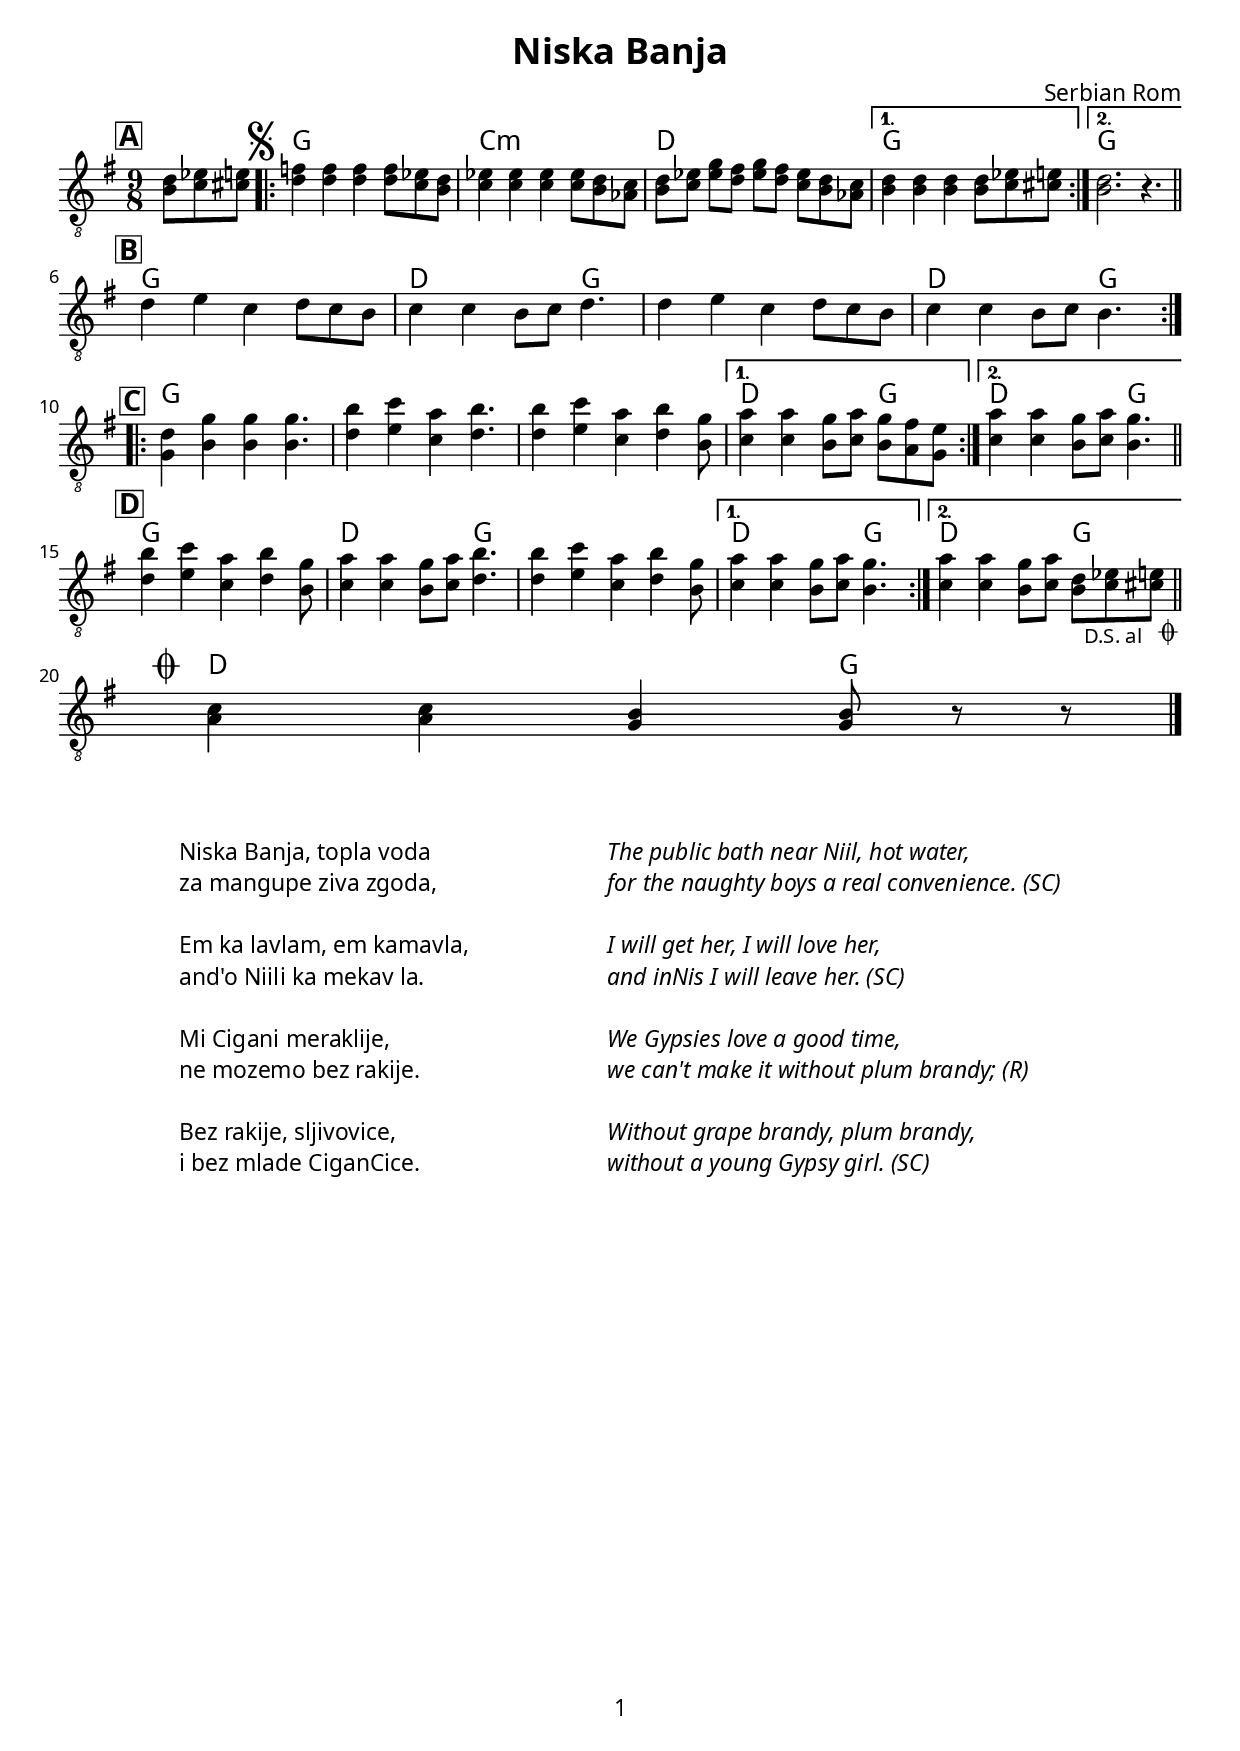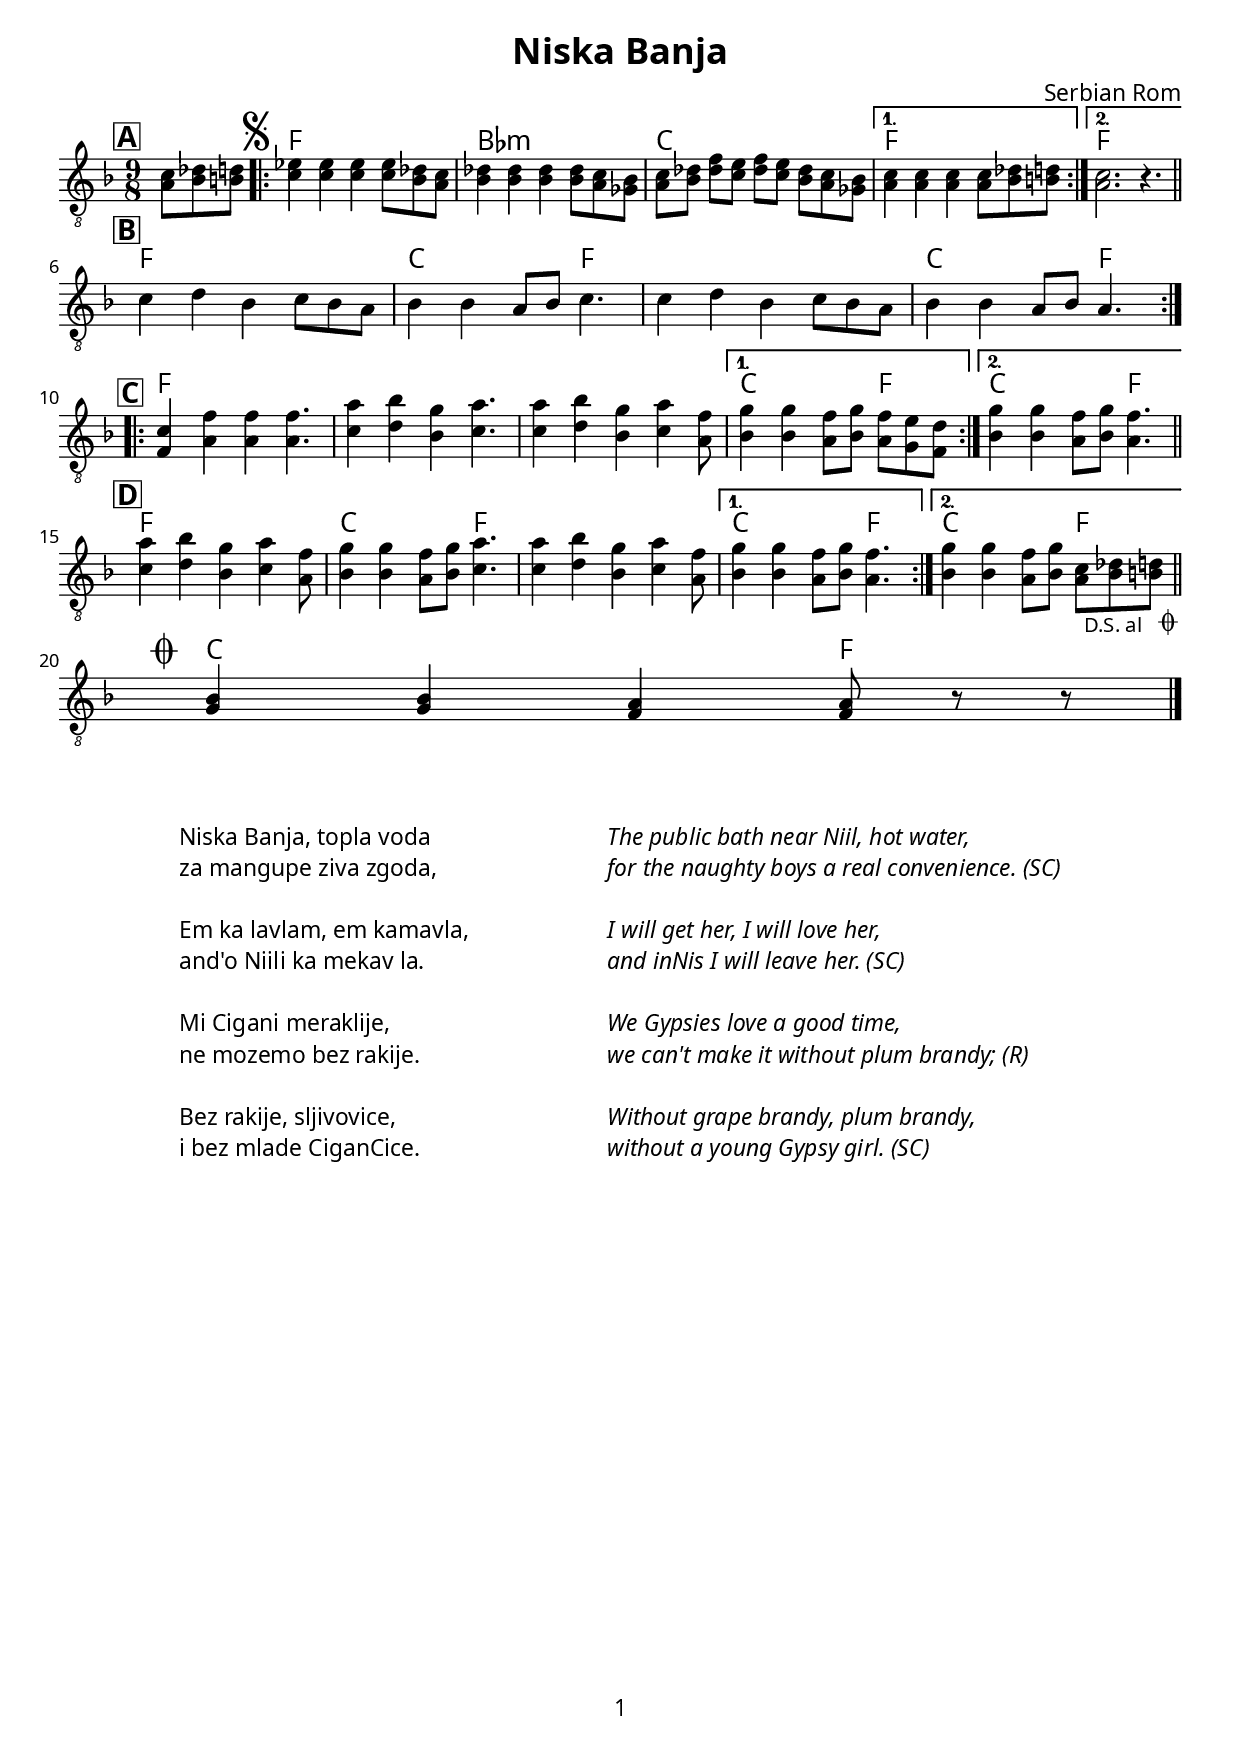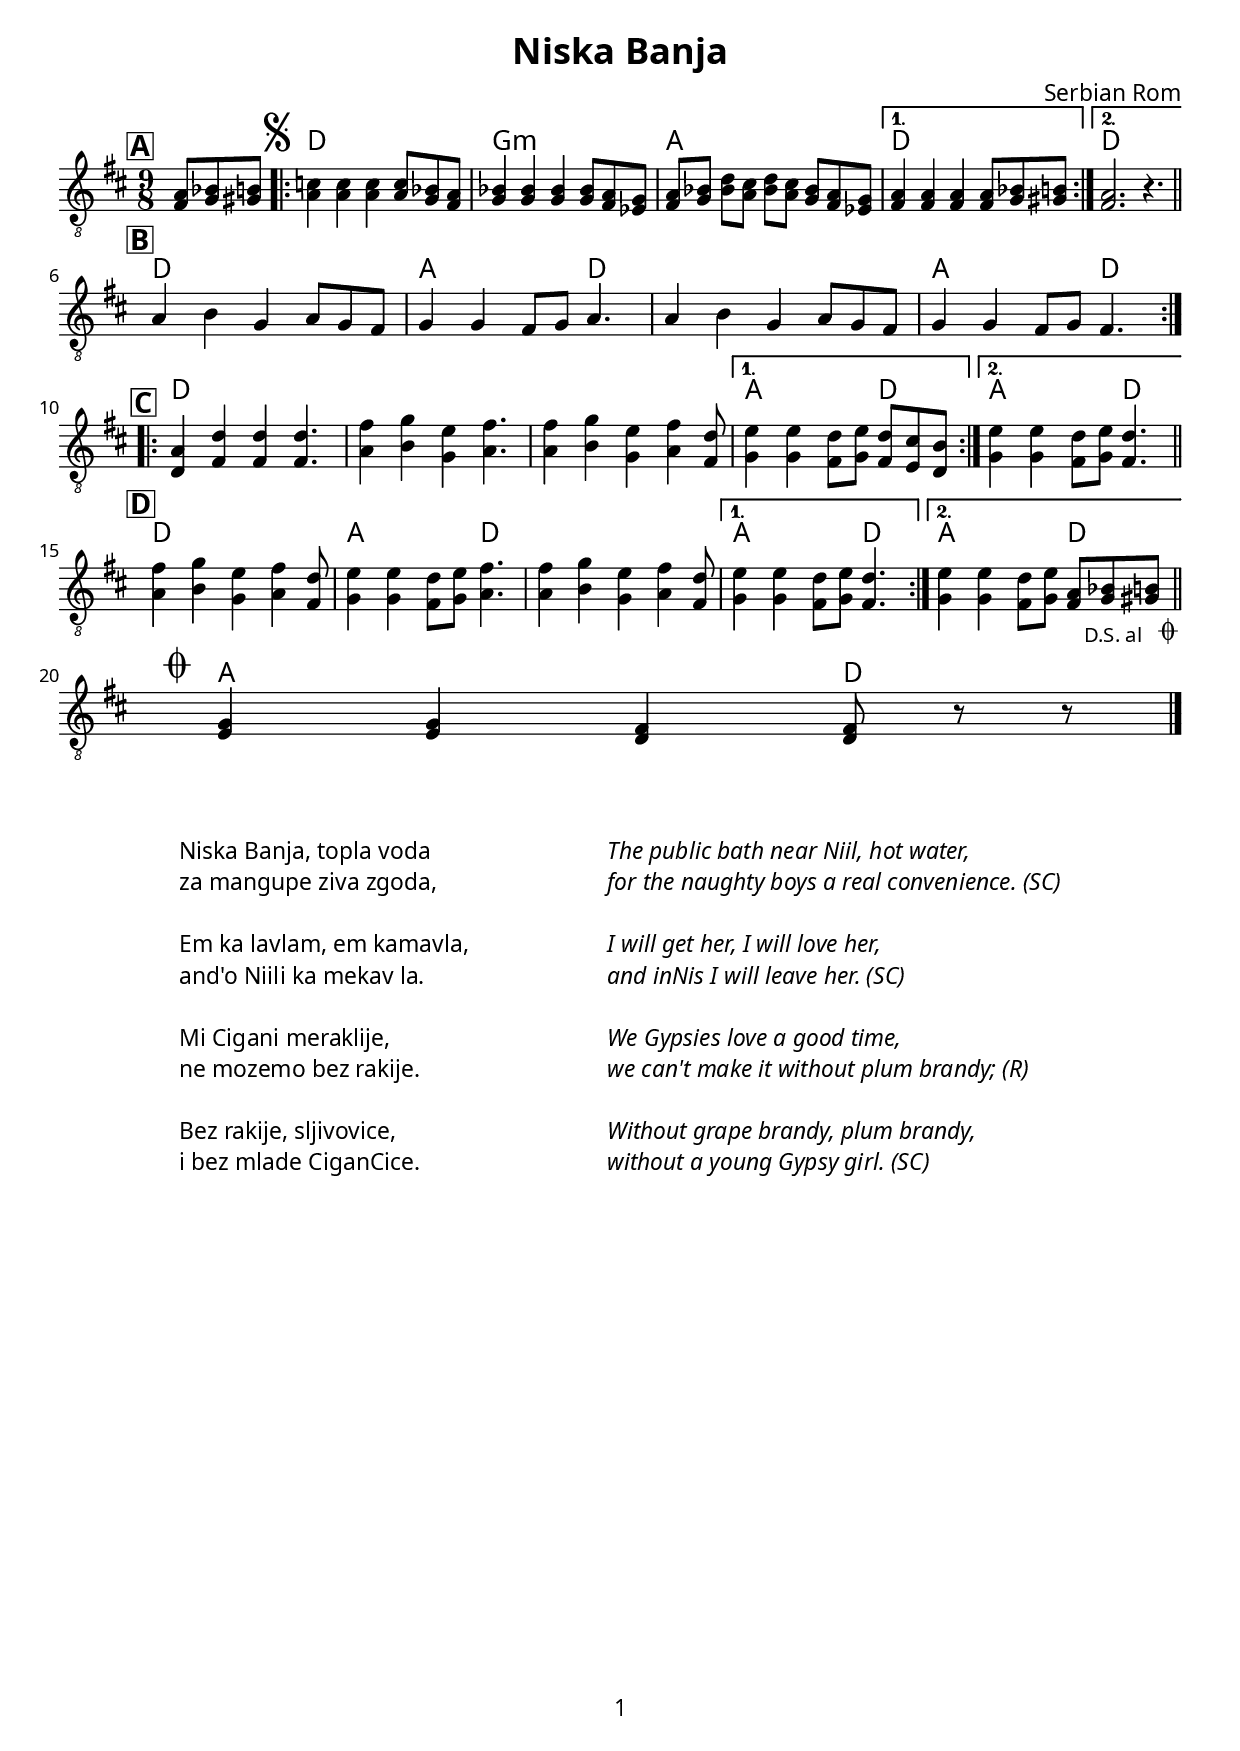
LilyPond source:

% {{{ PARAMETRI
  myTitle = "Niska Banja"
  mySubTitle = "Serbian Rom"
  myKey = \key f \major
  myTime = \time #'(2 2 2 3) 9/8
  myTempo =  #(ly:make-moment 190 4)
% }}}

% INTESTAZIONE {{{
\version "2.18.2"

\header {
  title = \myTitle
  composer = \mySubTitle
}

\paper{
  print-first-page-number = ##t
  oddHeaderMarkup = \markup \null
  evenHeaderMarkup = \markup \null
  oddFooterMarkup = \markup {
    \fill-line {
      \on-the-fly \print-page-number-check-first
      \fromproperty #'page:page-number-string
    }
  }
  evenFooterMarkup = \oddFooterMarkup
  #(set-global-staff-size 10)
  myStaffSize = #20
  fonts = #(make-pango-font-tree
  "FontAwesome"
  "FontAwesome"
  "FontAwesome"
  (/ myStaffSize 20))
}

global = {
  \myKey
  \numericTimeSignature
  \myTime
  \set Score.markFormatter = #format-mark-box-alphabet
}
\layout { indent = #0 }

toCoda = {
  % the align part
  \once \override Score.RehearsalMark.self-alignment-X = #RIGHT  
  \once \override Score.RehearsalMark.break-visibility = #begin-of-line-invisible
  \once \override Score.RehearsalMark.direction = #DOWN
  \once \override Score.RehearsalMark.font-size = #-1
  \mark \markup { { \lower #1 "D.S. al  " { \musicglyph #"scripts.coda"} } } 
}

fakeBar = {  
  \cadenzaOn
  \once \omit Score.TimeSignature
  \time 1/16
  s16 \bar ""
  \cadenzaOff
  \once \omit Score.TimeSignature
  \time #'(2 2 2 3) 9/8
}

%}}}

% {{{ PARTE A
  temaA = {
    \partial 4.  \new Voice <<
      {\partial 4. c8 des d |}
      {\partial 4. a8 bes b | }
    >>
    \mark \markup { \musicglyph #"scripts.segno" }
    \repeat volta 2 {
      \new Voice <<
        {ees4 ees ees ees8 des c | des4 des des des8 c bes | c8 des f e f e des c bes | }
        {c4 c c c8 bes a | bes4 bes bes bes8 a ges | a bes des c des c bes a ges | }
      >>
    }
    \alternative{
      {
        \new Voice <<
          {c4 c c c8 des d |}
          {a4 a a a8 bes b |}
        >>
      } 
      {
        \new Voice <<
          {c2. r4. | }
          {a2. s4. | }
        >>
      }
    }
  }

  accordiA = \chordmode{
    \set chordChanges = ##t
    \partial 4. s4. |
    \repeat volta 2{
      f1*9/8 | bes1*9/8:m | c1*9/8 |
    }
    \alternative{
      {f1*9/8|}
      {  \once \set chordChanges = ##f f1*9/8|}
    }
  }
% }}}

% {{{ PARTE B
  temaB = {
    \repeat volta 2 {
      c4 d bes c8 bes a | bes4 bes a8 bes c4. | c4 d bes c8 bes a | bes4 bes a8 bes a4. |
    }
  }

  accordiB = \chordmode{
    \repeat volta 2{
      f1*9/8 | c2 c4 f4. | f1*9/8 | c2 c4 f4. |
    }
  }
% }}}

% {{{ PARTE C
  temaC = {
    \repeat volta 2 {
      \new Voice <<
        {c4 f f f4. | a4 bes g a4. | a4 bes g a f8 |}
        {f,4 a a a4. | c4 d bes c4. | c4 d bes c a8 |}
      >>
    }
    \alternative{
      {
        \new Voice <<
          { g'4 g f8 g f e d | }
          { bes4 bes a8 bes a g f| }
        >>
      } 
      {
        \new Voice <<
          {g'4 g4 f8 g f4. |}
          {bes,4 bes a8 bes a4. |}
        >>
      }
    }
  }

  accordiC = \chordmode{
    \set chordChanges = ##t
    \repeat volta 2{ f1*9/8 | f1*9/8 | f1*9/8 | }
    \alternative{
      {c2 c4 f4. |}
      {c2 c4 f4. |}
    }
  }
% }}}

% {{{ PARTE D
  temaD = {
    \repeat volta 2 {
      \new Voice <<
        { a'4 bes g a f8 | g4 g f8 g a4. | a4 bes g a f8 |}
        { c4 d bes c a8 | bes4 bes a8 bes c4. | c4 d bes c a8 |}
      >>
    }
    \alternative{
      {
        \new Voice <<
          {g'4 g f8 g f4. | }
          {bes,4 bes a8 bes a4. |}
        >>
      } 
      {
        \new Voice <<
          {g'4 g f8 g c,8 des d |}
          {bes4 bes a8 bes a8 bes b | }
        >>
      }
    }
    \toCoda 
  }

  accordiD = \chordmode{
    \repeat volta 2{
      \set chordChanges = ##t
      f1*9/8 | c2 c4 f4. | f1*9/8 |
    }
    \alternative{
      {c2 c4 f4.}
      {c2 c4 f4.}
    }
  }
% }}}

% {{{ CODA
  temaCoda = {
    \fakeBar
    \mark \markup { \musicglyph #"scripts.coda" }
    \new Voice <<
      { g4 g f f8 r r |}
      {bes4 bes a a8 r r |}
    >>
  }

  accordiCoda = \chordmode{
    \fakeBar
    \set chordChanges = ##t
    c2 c4 f4. |
  }
% }}}

% LYRICS {{{
intro=\markup {
  \vspace #2
  \fill-line {
    \column{
      \override #'(line-width . 85)
      \justify \italic{
        Niska Banja is a natural hot mineral spring health resort about ten kilometers east of the
        town ofNis in southeast Serbia. It is believed that the waters help people with
        cardiovascular diseases. The spring, which was used by the Romans, is slightly radioactive.
        After the Ottoman invasion, the spa continued to be used by men and women, who came to
        bathe on a regular basis. The song words, which symbolize the Dionysian joy of I ife, music,
        and dance, are meant to be humorous as well as provocative. Every generation adds its own
        words so the lyrics are quite extensive and often quite bawdy. The lyrics have become the
        lmofficial song ofNis.
      }
    }
  }
}
testoCompleto=\markup {
  \vspace #3
  \fill-line {
    \column{
      \override #'(line-width . 85)
      \fill-line{
        \column {
          \line {Niska Banja, topla voda}
          \line {za mangupe ziva zgoda,}
          \vspace #1
          \line {Em ka lavlam, em kamavla,}
          \line {and'o Niili ka mekav la.}
          \vspace #1
          \line {Mi Cigani meraklije,}
          \line {ne mozemo bez rakije.}
          \vspace #1
          \line {Bez rakije, sljivovice,}
          \line {i bez mlade CiganCice.}
        }
        \hspace #2
        \column \italic {
          \line{The public bath near Niil, hot water,}
          \line{for the naughty boys a real convenience. (SC)}
          \vspace #1
          \line{I will get her, I will love her,}
          \line{and inNis I will leave her. (SC)}
          \vspace #1
          \line{We Gypsies love a good time,}
          \line{we can't make it without plum brandy; (R)}
          \vspace #1
          \line{Without grape brandy, plum brandy,}
          \line{without a young Gypsy girl. (SC) }
        }
      }
    }
  }
}
% }}}

% SCORE {{{
tema = \relative c' {
  \mark \default
  \temaA \bar "||" \break
  \mark \default
  \temaB \break
  \mark \default
  \temaC \bar "||" \break
  \mark \default
  \temaD \bar "||" \break
  \temaCoda \bar "|."
}

chordsPart ={
  \new ChordNames {
    \accordiA
    \accordiB
    \accordiC
    \accordiD
    \accordiCoda
  }
}

temaPart = \new Staff \with {
  instrumentName = ""
  midiInstrument = "piano"
} { \clef "treble_8" \global \tema }

scoreContent = << 
  \chordsPart
  \temaPart
>>
%}}}

% {{{ BOOKS
  \book{
    \bookOutputSuffix "C"
    \score {
      \scoreContent
      \layout {}
      \midi { \context { \Score tempoWholesPerMinute = #(ly:make-moment 190 4) } }
    }
    \testoCompleto
  }

  \book{
    \bookOutputSuffix "Bb"
    \score { \transpose c d {\scoreContent} }
    \testoCompleto
  }

  \book{
    \bookOutputSuffix "Eb"
    \score { \transpose ees c { \scoreContent } }
    \testoCompleto
  }
% }}}
